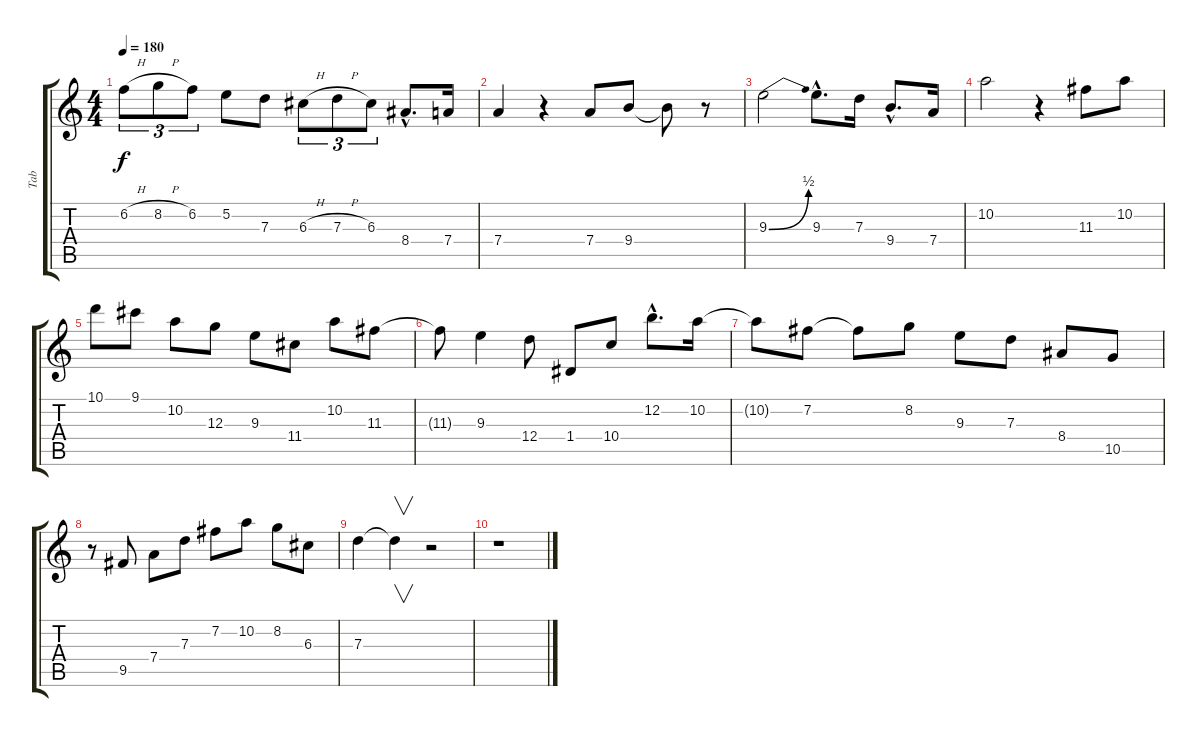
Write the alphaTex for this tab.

\track ("Tab" "Tab") {instrument acousticguitarnylon}
\staff {score tabs}
\tuning (E4 B3 G3 D3 A2 E2) {hide}
\ts (4 4)
\tempo 180
\clef g2
\ks c
6.2{h}.8{tu (3 2) dy f} 8.2{h}.8{tu (3 2)} 6.2.8{tu (3 2)} 5.2.8 7.3.8 6.3{h}.8{tu (3 2)} 7.3{h}.8{tu (3 2)} 6.3.8{tu (3 2)} 8.4{hac}.8{d} 7.4.16 |
7.4.4 r.4 7.4.8 9.4.8 9.4{t}.8 r.8 |
9.3{be (bend 0 0 60 2)}.2 9.3{hac}.8{d} 7.3.16 9.4{hac}.8{d} 7.4.16 |
10.2.2 r.4 11.3.8{instrument acousticguitarnylon} 10.2.8 |
10.1.8 9.1.8 10.2.8 12.3.8 9.3.8 11.4.8 10.2.8 11.3.8 |
11.3{t}.8 9.3.4 12.4.8 1.4.8 10.4.8 12.2{hac}.8{d} 10.2.16 |
10.2{t}.8 7.2.8 7.2{t}.8 8.2.8 9.3.8 7.3.8 8.4.8 10.5.8 |
r.8 9.5.8 7.4.8 7.3.8 7.2.8 10.2.8 8.2.8 6.3.8 |
7.3.4 7.3{t}.4{v} r.2 |
r.1
